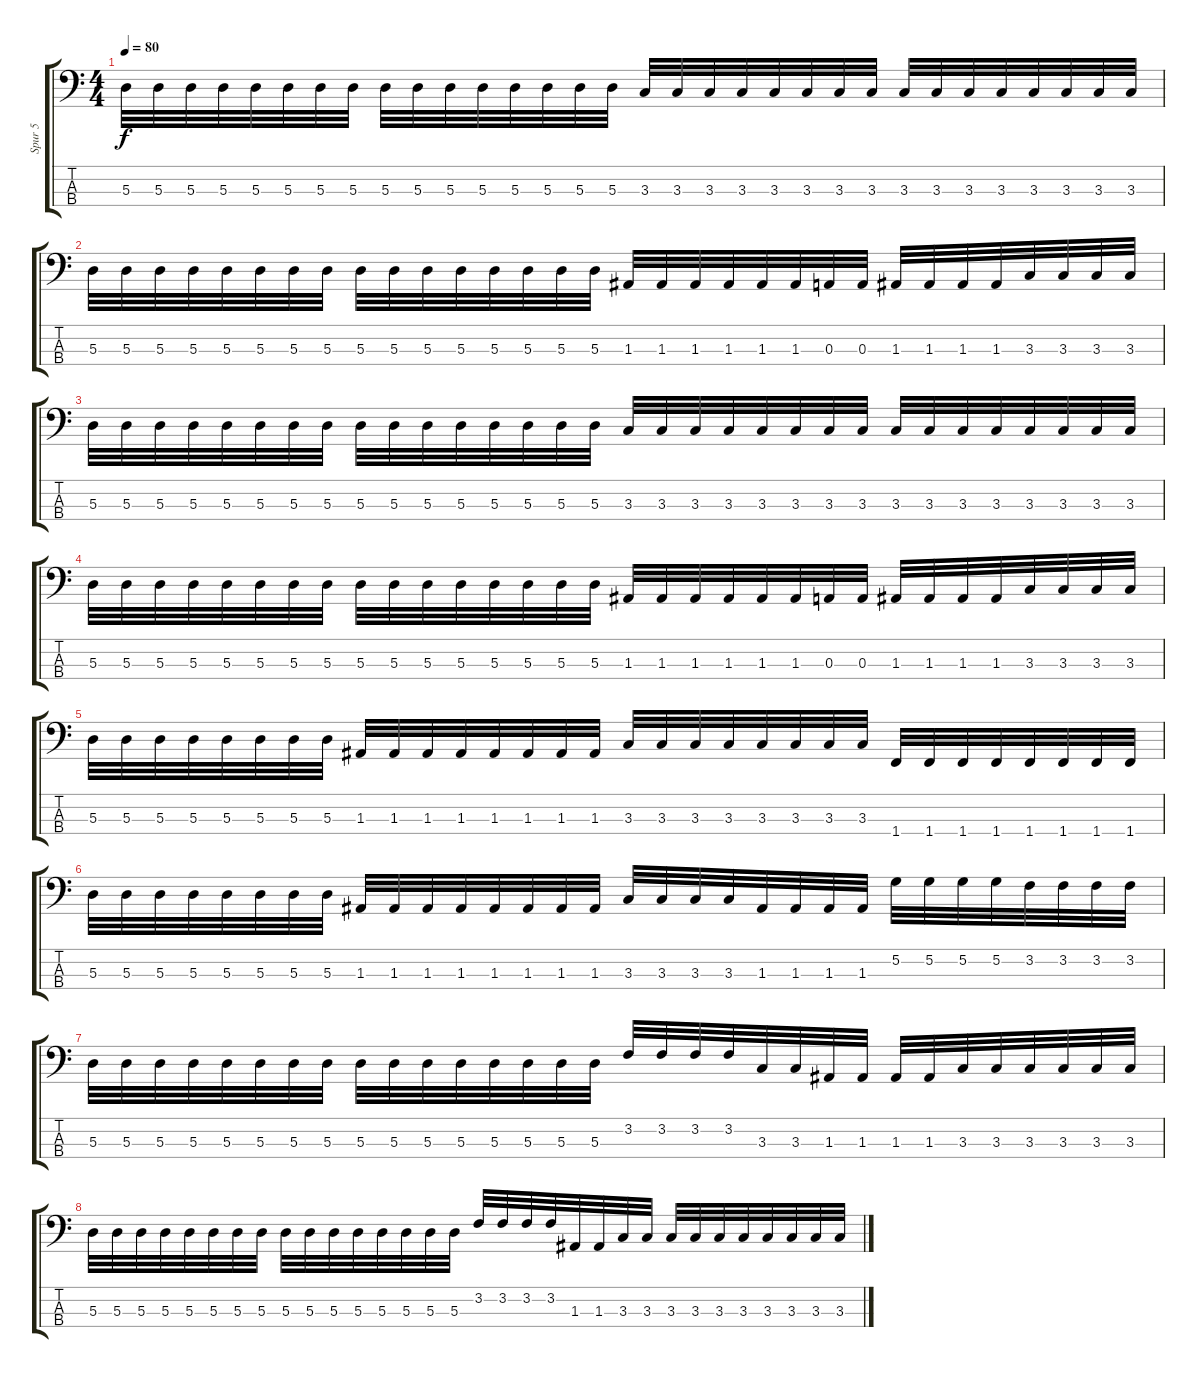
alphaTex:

\track ("Spur 5" "Spur 5") {instrument electricbassfinger}
\staff {score tabs}
\tuning (G2 D2 A1 E1) {hide}
\ts (4 4)
\tempo 80
\clef f4
\ks c
5.3.32{dy f} 5.3.32 5.3.32 5.3.32 5.3.32 5.3.32 5.3.32 5.3.32 5.3.32 5.3.32 5.3.32 5.3.32 5.3.32 5.3.32 5.3.32 5.3.32 3.3.32 3.3.32 3.3.32 3.3.32 3.3.32 3.3.32 3.3.32 3.3.32 3.3.32 3.3.32 3.3.32 3.3.32 3.3.32 3.3.32 3.3.32 3.3.32 |
5.3.32 5.3.32 5.3.32 5.3.32 5.3.32 5.3.32 5.3.32 5.3.32 5.3.32 5.3.32 5.3.32 5.3.32 5.3.32 5.3.32 5.3.32 5.3.32 1.3.32 1.3.32 1.3.32 1.3.32 1.3.32 1.3.32 0.3.32 0.3.32 1.3.32 1.3.32 1.3.32 1.3.32 3.3.32 3.3.32 3.3.32 3.3.32 |
5.3.32 5.3.32 5.3.32 5.3.32 5.3.32 5.3.32 5.3.32 5.3.32 5.3.32 5.3.32 5.3.32 5.3.32 5.3.32 5.3.32 5.3.32 5.3.32 3.3.32 3.3.32 3.3.32 3.3.32 3.3.32 3.3.32 3.3.32 3.3.32 3.3.32 3.3.32 3.3.32 3.3.32 3.3.32 3.3.32 3.3.32 3.3.32 |
5.3.32 5.3.32 5.3.32 5.3.32 5.3.32 5.3.32 5.3.32 5.3.32 5.3.32 5.3.32 5.3.32 5.3.32 5.3.32 5.3.32 5.3.32 5.3.32 1.3.32 1.3.32 1.3.32 1.3.32 1.3.32 1.3.32 0.3.32 0.3.32 1.3.32 1.3.32 1.3.32 1.3.32 3.3.32 3.3.32 3.3.32 3.3.32 |
5.3.32 5.3.32 5.3.32 5.3.32 5.3.32 5.3.32 5.3.32 5.3.32 1.3.32 1.3.32 1.3.32 1.3.32 1.3.32 1.3.32 1.3.32 1.3.32 3.3.32 3.3.32 3.3.32 3.3.32 3.3.32 3.3.32 3.3.32 3.3.32 1.4.32 1.4.32 1.4.32 1.4.32 1.4.32 1.4.32 1.4.32 1.4.32 |
5.3.32 5.3.32 5.3.32 5.3.32 5.3.32 5.3.32 5.3.32 5.3.32 1.3.32 1.3.32 1.3.32 1.3.32 1.3.32 1.3.32 1.3.32 1.3.32 3.3.32 3.3.32 3.3.32 3.3.32 1.3.32 1.3.32 1.3.32 1.3.32 5.2.32 5.2.32 5.2.32 5.2.32 3.2.32 3.2.32 3.2.32 3.2.32 |
5.3.32 5.3.32 5.3.32 5.3.32 5.3.32 5.3.32 5.3.32 5.3.32 5.3.32 5.3.32 5.3.32 5.3.32 5.3.32 5.3.32 5.3.32 5.3.32 3.2.32 3.2.32 3.2.32 3.2.32 3.3.32 3.3.32 1.3.32 1.3.32 1.3.32 1.3.32 3.3.32 3.3.32 3.3.32 3.3.32 3.3.32 3.3.32 |
5.3.32 5.3.32 5.3.32 5.3.32 5.3.32 5.3.32 5.3.32 5.3.32 5.3.32 5.3.32 5.3.32 5.3.32 5.3.32 5.3.32 5.3.32 5.3.32 3.2.32 3.2.32 3.2.32 3.2.32 1.3.32 1.3.32 3.3.32 3.3.32 3.3.32 3.3.32 3.3.32 3.3.32 3.3.32 3.3.32 3.3.32 3.3.32
